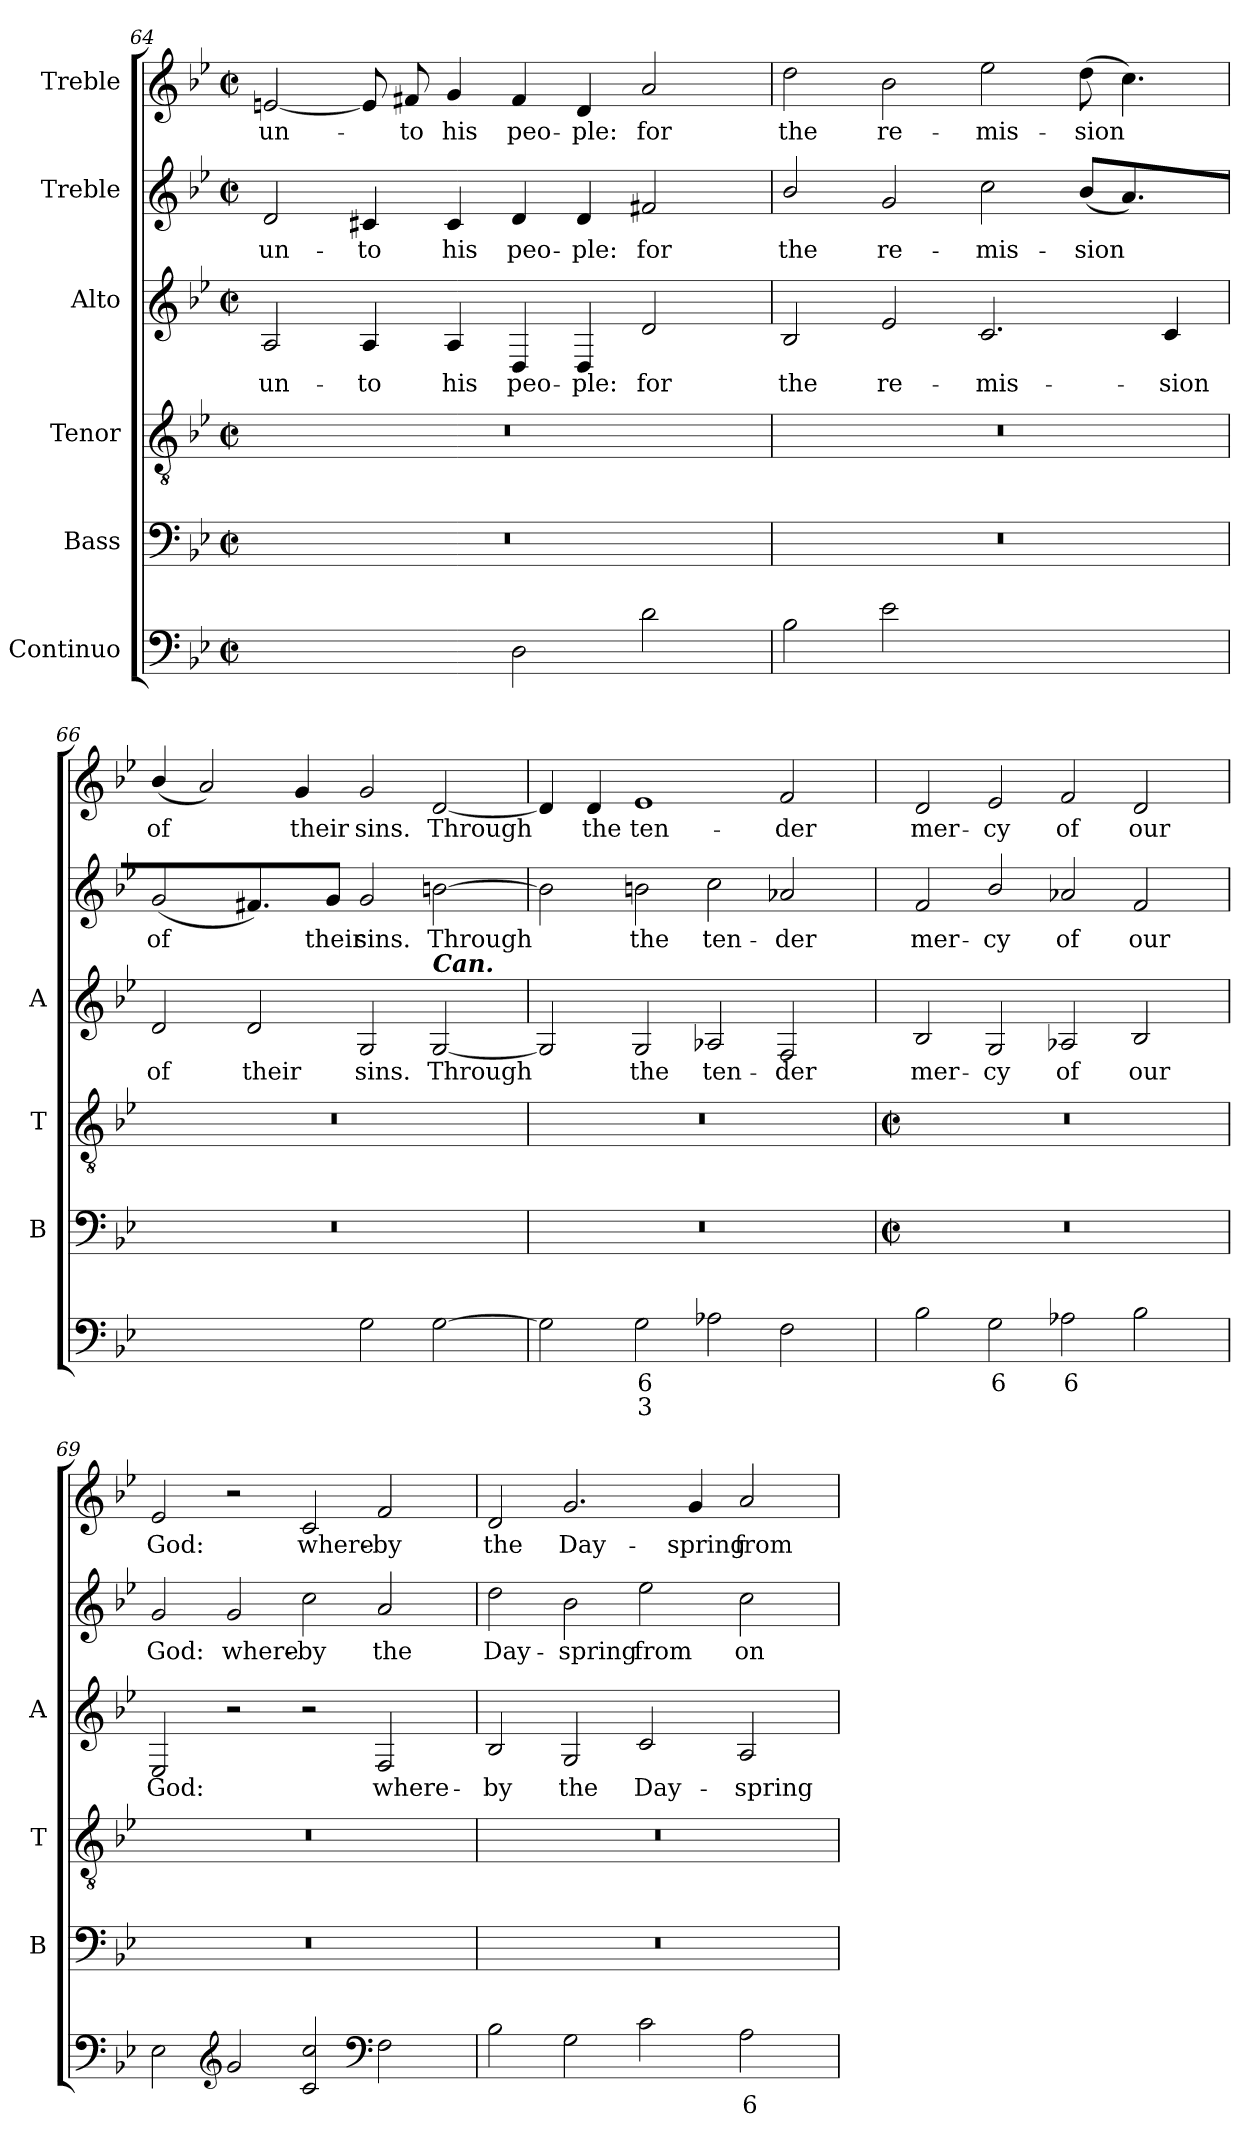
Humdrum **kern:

**kern	**text	**text	**kern	**kern	**kern	**text	**kern	**text	**kern	**text
*part6	*part6	*part6	*part5	*part4	*part3	*part3	*part2	*part2	*part1	*part1
*staff6	*staff6	*staff6	*staff5	*staff4	*staff3	*staff3	*staff2	*staff2	*staff1	*staff1
*I"Continuo	*	*	*I"Bass	*I"Tenor	*I"Alto	*	*I"Treble	*	*I"Treble	*
*	*	*	*I'B	*I'T	*I'A	*	*	*	*	*
*clefF4	*	*	*clefF4	*clefGv2	*clefG2	*	*clefG2	*	*clefG2	*
*k[b-e-]	*	*	*k[b-e-]	*k[b-e-]	*k[b-e-]	*	*k[b-e-]	*	*k[b-e-]	*
*B-:	*	*	*B-:	*B-:	*B-:	*	*B-:	*	*B-:	*
*M4/2	*	*	*M4/2	*M4/2	*M4/2	*	*M4/2	*	*M4/2	*
*met(c|)	*	*	*met(c|)	*met(c|)	*met(c|)	*	*met(c|)	*	*met(c|)	*
=64	=64	=64	=64	=64	=64	=64	=64	=64	=64	=64
!	!LO:LY:b	!	!	!	!	!LO:LY:b	!	!LO:LY:b	!	!LO:LY:b
*^	*	*	*	*	*	*	*	*	*	*
*	*^	*	*	*	*	*	*	*	*	*	*
[2Ayy	1..ryy	1..ryy	4	.	0r	0r	2A	un-	2d	un-	[2en	un-
!	!	!	!LO:LY:b	!	!	!	!	!LO:LY:b	!	!LO:LY:b	!	!
2Ayy]	.	.	3	.	.	.	4A	-to	4c#X	-to	8e]	.
!	!	!	!	!	!	!	!	!	!	!	!	!LO:LY:b
.	.	.	.	.	.	.	.	.	.	.	8f#X	to
!	!	!	!	!	!	!	!	!LO:LY:b	!	!LO:LY:b	!	!LO:LY:b
.	.	.	.	.	.	.	4A	his	4c#	his	4g	his
!	!	!	!	!	!	!	!	!LO:LY:b	!	!LO:LY:b	!	!LO:LY:b
2D	.	.	.	.	.	.	4D	peo-	4d	peo-	4f#	peo-
!	!	!	!	!	!	!	!	!LO:LY:b	!	!LO:LY:b	!	!LO:LY:b
.	.	.	.	.	.	.	4D	-ple:	4d	-ple:	4d	-ple:
!	!	!	!	!	!	!	!	!LO:LY:b	!	!LO:LY:b	!	!LO:LY:b
2d	.	.	.	.	.	.	2d	for	2f#X	for	2a	for
.	4ryy	4ryy	.	.	.	.	.	.	.	.	.	.
=65	=65	=65	=65	=65	=65	=65	=65	=65	=65	=65	=65	=65
!	!	!	!	!	!	!	!	!LO:LY:b	!	!LO:LY:b	!	!LO:LY:b
2B-	1..ryy	1..ryy	.	.	0r	0r	2B-	the	2b-/	the	2dd	the
!	!	!	!	!	!	!	!	!LO:LY:b	!	!LO:LY:b	!	!LO:LY:b
2e-	.	.	.	.	.	.	2e-	re-	2g	re-	2b-	re-
!	!	!	!LO:LY:b	!	!	!	!	!LO:LY:b	!	!LO:LY:b	!	!LO:LY:b
[2cyy	.	.	5	.	.	.	2.c	-mis-	2cc	-mis-	2ee-	-mis-
!	!	!	!LO:LY:b	!	!	!	!	!	!	!LO:LY:b	!	!LO:LY:b
2cyy]	.	.	6	.	.	.	.	.	(<8b-/L	-sion	(>8ddL	-sion
.	.	.	.	.	.	.	.	.	4.a)	.	4.cc)	.
!	!	!	!	!	!	!	!	!LO:LY:b	!	!	!	!
.	4ryy	4ryy	.	.	.	.	4c	-sion	.	.	.	.
=66	=66	=66	=66	=66	=66	=66	=66	=66	=66	=66	=66	=66
!	!	!	!LO:LY:b	!LO:LY:b	!	!	!	!LO:LY:b	!	!LO:LY:b	!	!LO:LY:b
[2dyy	1..ryy	1..ryy	6	4	0r	0r	2d	of	(<2g	of	(<4b-/	of
.	.	.	.	.	.	.	.	.	.	.	2a)	.
!	!	!	!LO:LY:b	!LO:LY:b	!	!	!	!LO:LY:b	!	!	!	!
2dyy]	.	.	5	3	.	.	2d	their	4.f#X)	.	.	.
!	!	!	!	!	!	!	!	!	!	!	!	!LO:LY:b
.	.	.	.	.	.	.	.	.	.	.	4g	their
!	!	!	!	!	!	!	!	!	!	!LO:LY:b	!	!
.	.	.	.	.	.	.	.	.	8gJ	their	.	.
!	!	!	!	!	!	!	!	!LO:LY:b	!	!LO:LY:b	!	!LO:LY:b
2G	.	.	.	.	.	.	2G	sins.	2g	sins.	2g	sins.
!	!	!	!	!	!	!	!LO:TX:a:Bi:t=Can.	!	!	!	!	!
!	!	!	!	!	!	!	!	!LO:LY:b	!	!LO:LY:b	!	!LO:LY:b
[2G	.	.	.	.	.	.	[2G	Through	[2bn	Through	[2d	Through
.	4ryy	4ryy	.	.	.	.	.	.	.	.	.	.
=67	=67	=67	=67	=67	=67	=67	=67	=67	=67	=67	=67	=67
2G]	1..ryy	1..ryy	.	.	0r	0r	2G]	.	2b]	.	4d]	.
!	!	!	!	!	!	!	!	!	!	!	!	!LO:LY:b
.	.	.	.	.	.	.	.	.	.	.	4d	the
!	!	!	!LO:LY:b	!LO:LY:b	!	!	!	!LO:LY:b	!	!LO:LY:b	!	!LO:LY:b
2G	.	.	6	3	.	.	2G	the	2b	the	1e-	ten-
!	!	!	!	!	!	!	!	!LO:LY:b	!	!LO:LY:b	!	!
2A-X	.	.	.	.	.	.	2A-X	ten-	2cc	ten-	.	.
!	!	!	!	!	!	!	!	!LO:LY:b	!	!LO:LY:b	!	!LO:LY:b
2F	.	.	.	.	.	.	2F	-der	2a-X	-der	2f	-der
.	4ryy	4ryy	.	.	.	.	.	.	.	.	.	.
!!LO:LB:g=z
=68	=68	=68	=68	=68	=68	=68	=68	=68	=68	=68	=68	=68
*	*	*	*	*	*M4/2	*M4/2	*	*	*	*	*	*
*	*	*	*	*	*met(c|)	*met(c|)	*	*	*	*	*	*
!	!	!	!	!	!	!	!	!LO:LY:b	!	!LO:LY:b	!	!LO:LY:b
2B-	1..ryy	1..ryy	.	.	0r	0r	2B-	mer-	2f	mer-	2d	mer-
!	!	!	!LO:LY:b	!	!	!	!	!LO:LY:b	!	!LO:LY:b	!	!LO:LY:b
2G	.	.	6	.	.	.	2G	-cy	2b-/	-cy	2e-	-cy
!	!	!	!LO:LY:b	!	!	!	!	!LO:LY:b	!	!LO:LY:b	!	!LO:LY:b
2A-X	.	.	6	.	.	.	2A-X	of	2a-X	of	2f	of
!	!	!	!	!	!	!	!	!LO:LY:b	!	!LO:LY:b	!	!LO:LY:b
2B-	.	.	.	.	.	.	2B-	our	2f	our	2d	our
.	4ryy	4ryy	.	.	.	.	.	.	.	.	.	.
=69	=69	=69	=69	=69	=69	=69	=69	=69	=69	=69	=69	=69
!	!	!	!	!	!	!	!	!LO:LY:b	!	!LO:LY:b	!	!LO:LY:b
2E-	1..ryy	1..ryy	.	.	0r	0r	2E-	God:	2g	God:	2e-	God:
*clefG2	*	*	*	*	*	*	*	*	*	*	*	*
!	!	!	!	!	!	!	!	!	!	!LO:LY:b	!	!
2g	.	.	.	.	.	.	2r	.	2g	where-	2r	.
!	!	!	!	!	!	!	!	!	!	!LO:LY:b	!	!LO:LY:b
2c 2cc	.	.	.	.	.	.	2r	.	2cc	-by	2c	where-
*clefF4	*	*	*	*	*	*	*	*	*	*	*	*
!	!	!	!	!	!	!	!	!LO:LY:b	!	!LO:LY:b	!	!LO:LY:b
2F	.	.	.	.	.	.	2F	where-	2a	the	2f	-by
.	4ryy	4ryy	.	.	.	.	.	.	.	.	.	.
=70	=70	=70	=70	=70	=70	=70	=70	=70	=70	=70	=70	=70
!	!	!	!	!	!	!	!	!LO:LY:b	!	!LO:LY:b	!	!LO:LY:b
2B-	1..ryy	1..ryy	.	.	0r	0r	2B-	-by	2dd	Day-	2d	the
!	!	!	!	!	!	!	!	!LO:LY:b	!	!LO:LY:b	!	!LO:LY:b
2G	.	.	.	.	.	.	2G	the	2b-	-spring	2.g	Day-
!	!	!	!	!	!	!	!	!LO:LY:b	!	!LO:LY:b	!	!
2c	.	.	.	.	.	.	2c	Day-	2ee-	from	.	.
!	!	!	!	!	!	!	!	!	!	!	!	!LO:LY:b
.	.	.	.	.	.	.	.	.	.	.	4g	-spring
!	!	!	!LO:LY:b	!	!	!	!	!LO:LY:b	!	!LO:LY:b	!	!LO:LY:b
2A	.	.	6	.	.	.	2A	-spring	2cc	on	2a	from
.	4ryy	4ryy	.	.	.	.	.	.	.	.	.	.
*v	*v	*v	*	*	*	*	*	*	*	*	*	*
=	=	=	=	=	=	=	=	=	=	=
*-	*-	*-	*-	*-	*-	*-	*-	*-	*-	*-
